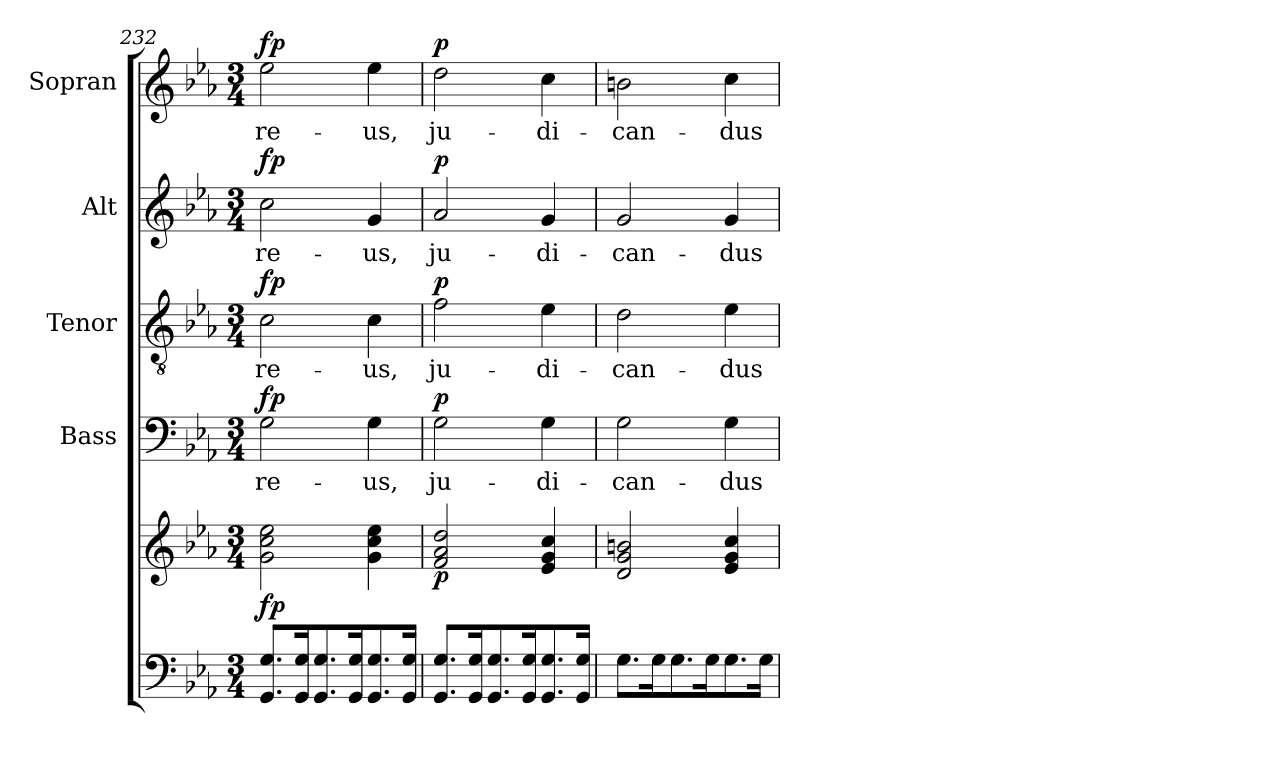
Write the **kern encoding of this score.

**kern	**kern	**dynam	**kern	**text	**dynam	**kern	**text	**dynam	**kern	**text	**dynam	**kern	**text	**dynam
*part5	*part5	*part5	*part4	*part4	*part4	*part3	*part3	*part3	*part2	*part2	*part2	*part1	*part1	*part1
*staff6	*staff5	*staff5/6	*staff4	*staff4	*staff4	*staff3	*staff3	*staff3	*staff2	*staff2	*staff2	*staff1	*staff1	*staff1
*	*	*	*I"Bass	*	*	*I"Tenor	*	*	*I"Alt	*	*	*I"Sopran	*	*
*	*	*	*I'B.	*	*	*I'T.	*	*	*I'A.	*	*	*I'S.	*	*
*clefF4	*clefG2	*	*clefF4	*	*	*clefGv2	*	*	*clefG2	*	*	*clefG2	*	*
*k[b-e-a-]	*k[b-e-a-]	*	*k[b-e-a-]	*	*	*k[b-e-a-]	*	*	*k[b-e-a-]	*	*	*k[b-e-a-]	*	*
*E-:	*E-:	*	*E-:	*	*	*E-:	*	*	*E-:	*	*	*E-:	*	*
*M3/4	*M3/4	*	*M3/4	*	*	*M3/4	*	*	*M3/4	*	*	*M3/4	*	*
=232	=232	=232	=232	=232	=232	=232	=232	=232	=232	=232	=232	=232	=232	=232
!	!	!LO:DY:b	!	!LO:LY:b	!LO:DY:a	!	!LO:LY:b	!LO:DY:a	!	!LO:LY:b	!LO:DY:a	!	!LO:LY:b	!LO:DY:a
8.GG/ 8.G/L	2g\ 2cc\ 2ee-\	fp	2G\	re-	fp	2c\	re-	fp	2cc\	re-	fp	2ee-\	re-	fp
16GG/ 16G/k	.	.	.	.	.	.	.	.	.	.	.	.	.	.
8.GG/ 8.G/	.	.	.	.	.	.	.	.	.	.	.	.	.	.
16GG/ 16G/k	.	.	.	.	.	.	.	.	.	.	.	.	.	.
!	!	!	!	!LO:LY:b	!	!	!LO:LY:b	!	!	!LO:LY:b	!	!	!LO:LY:b	!
8.GG/ 8.G/	4g\ 4cc\ 4ee-\	.	4G\	-us,	.	4c\	-us,	.	4g/	-us,	.	4ee-\	-us,	.
16GG/ 16G/Jk	.	.	.	.	.	.	.	.	.	.	.	.	.	.
=233	=233	=233	=233	=233	=233	=233	=233	=233	=233	=233	=233	=233	=233	=233
!	!	!LO:DY:b	!	!LO:LY:b	!LO:DY:a	!	!LO:LY:b	!LO:DY:a	!	!LO:LY:b	!LO:DY:a	!	!LO:LY:b	!LO:DY:a
8.GG/ 8.G/L	2f/ 2a-/ 2dd/	p	2G\	ju-	p	2f\	ju-	p	2a-/	ju-	p	2dd\	ju-	p
16GG/ 16G/k	.	.	.	.	.	.	.	.	.	.	.	.	.	.
8.GG/ 8.G/	.	.	.	.	.	.	.	.	.	.	.	.	.	.
16GG/ 16G/k	.	.	.	.	.	.	.	.	.	.	.	.	.	.
!	!	!	!	!LO:LY:b	!	!	!LO:LY:b	!	!	!LO:LY:b	!	!	!LO:LY:b	!
8.GG/ 8.G/	4e-/ 4g/ 4cc/	.	4G\	-di-	.	4e-\	-di-	.	4g/	-di-	.	4cc\	-di-	.
16GG/ 16G/Jk	.	.	.	.	.	.	.	.	.	.	.	.	.	.
=234	=234	=234	=234	=234	=234	=234	=234	=234	=234	=234	=234	=234	=234	=234
!	!	!	!	!LO:LY:b	!	!	!LO:LY:b	!	!	!LO:LY:b	!	!	!LO:LY:b	!
8.G\L	2d/ 2g/ 2bn/	.	2G\	-can-	.	2d\	-can-	.	2g/	-can-	.	2bn\	-can-	.
16G\k	.	.	.	.	.	.	.	.	.	.	.	.	.	.
8.G\	.	.	.	.	.	.	.	.	.	.	.	.	.	.
16G\k	.	.	.	.	.	.	.	.	.	.	.	.	.	.
!	!	!	!	!LO:LY:b	!	!	!LO:LY:b	!	!	!LO:LY:b	!	!	!LO:LY:b	!
8.G\	4e-/ 4g/ 4cc/	.	4G\	-dus	.	4e-\	-dus	.	4g/	-dus	.	4cc\	-dus	.
16G\Jk	.	.	.	.	.	.	.	.	.	.	.	.	.	.
=	=	=	=	=	=	=	=	=	=	=	=	=	=	=
*-	*-	*-	*-	*-	*-	*-	*-	*-	*-	*-	*-	*-	*-	*-
